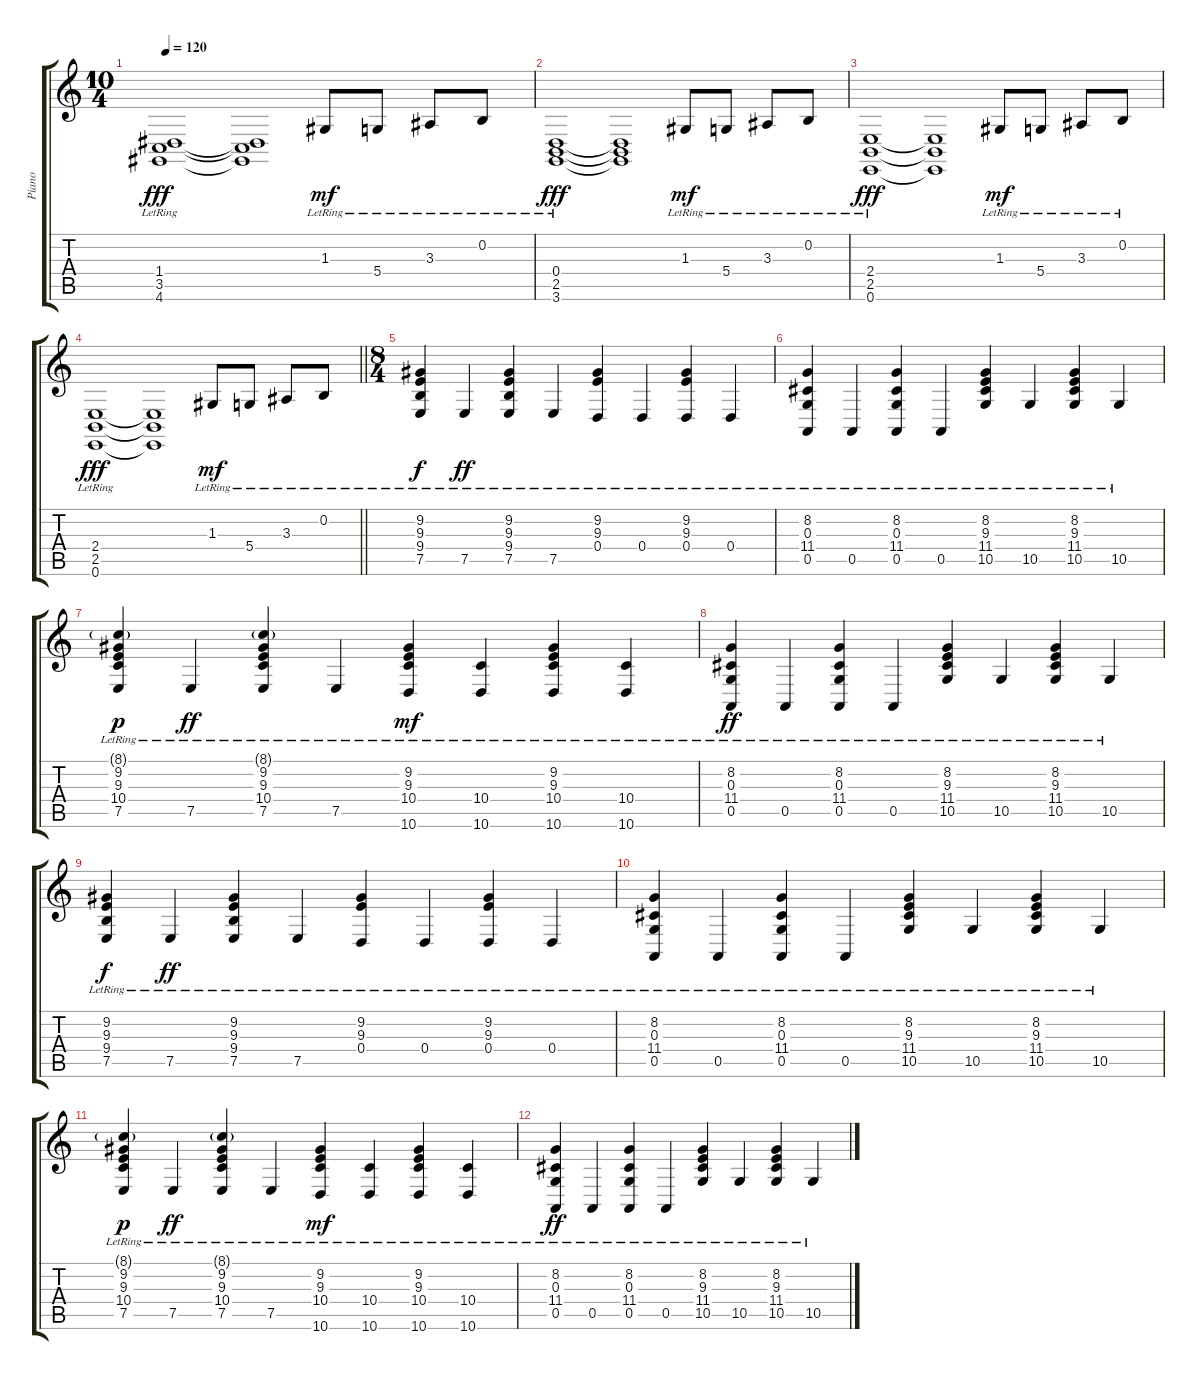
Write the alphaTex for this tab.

\track ("Piano" "Piano") {instrument acousticgrandpiano}
\staff {score tabs}
\tuning (E4 B3 G3 D3 A2 E2) {hide}
\ts (10 4)
\tempo 120
\clef g2
\ks c
(1.4{lr} 3.5{lr} 4.6{lr}).1{dy fff} (1.4{t} 3.5{t} 4.6{t}).1 1.3{lr}.8{dy mf} 5.4{lr}.8 3.3{lr}.8 0.2{lr}.8 |
(0.4{lr} 2.5{lr} 3.6{lr}).1{dy fff} (0.4{t} 2.5{t} 3.6{t}).1 1.3{lr}.8{dy mf} 5.4{lr}.8 3.3{lr}.8 0.2{lr}.8 |
(2.4{lr} 2.5{lr} 0.6{lr}).1{dy fff} (2.4{t} 2.5{t} 0.6{t}).1 1.3{lr}.8{dy mf} 5.4{lr}.8 3.3{lr}.8 0.2{lr}.8 |
\barLineRight lightlight
(2.4{lr} 2.5{lr} 0.6{lr}).1{dy fff} (2.4{t} 2.5{t} 0.6{t}).1 1.3{lr}.8{dy mf} 5.4{lr}.8 3.3{lr}.8 0.2{lr}.8 |
\ts (8 4)
\section ("" "")
(9.2{lr} 9.3{lr} 9.4{lr} 7.5{lr}).4{dy f} 7.5{lr}.4{dy ff} (9.2{lr} 9.3{lr} 9.4{lr} 7.5{lr}).4 7.5{lr}.4 (9.2{lr} 9.3{lr} 0.4{lr}).4 0.4{lr}.4 (9.2{lr} 9.3{lr} 0.4{lr}).4 0.4{lr}.4 |
(8.2{lr} 0.3{lr} 11.4{lr} 0.5{lr}).4 0.5{lr}.4 (8.2{lr} 0.3{lr} 11.4{lr} 0.5{lr}).4 0.5{lr}.4 (8.2{lr} 9.3{lr} 11.4{lr} 10.5{lr}).4 10.5{lr}.4 (8.2{lr} 9.3{lr} 11.4{lr} 10.5{lr}).4 10.5{lr}.4 |
(8.1{g} 9.2{lr} 9.3{lr} 10.4{lr} 7.5{lr}).4{dy p} 7.5{lr}.4{dy ff} (8.1{g} 9.2{lr} 9.3{lr} 10.4{lr} 7.5{lr}).4 7.5{lr}.4 (9.2{lr} 9.3{lr} 10.4{lr} 10.6).4{dy mf} (10.4{lr} 10.6).4 (9.2{lr} 9.3{lr} 10.4{lr} 10.6).4 (10.4{lr} 10.6).4 |
(8.2{lr} 0.3{lr} 11.4{lr} 0.5{lr}).4{dy ff} 0.5{lr}.4 (8.2{lr} 0.3{lr} 11.4{lr} 0.5{lr}).4 0.5{lr}.4 (8.2{lr} 9.3{lr} 11.4{lr} 10.5{lr}).4 10.5{lr}.4 (8.2{lr} 9.3{lr} 11.4{lr} 10.5{lr}).4 10.5{lr}.4 |
(9.2{lr} 9.3{lr} 9.4{lr} 7.5{lr}).4{dy f} 7.5{lr}.4{dy ff} (9.2{lr} 9.3{lr} 9.4{lr} 7.5{lr}).4 7.5{lr}.4 (9.2{lr} 9.3{lr} 0.4{lr}).4 0.4{lr}.4 (9.2{lr} 9.3{lr} 0.4{lr}).4 0.4{lr}.4 |
(8.2{lr} 0.3{lr} 11.4{lr} 0.5{lr}).4 0.5{lr}.4 (8.2{lr} 0.3{lr} 11.4{lr} 0.5{lr}).4 0.5{lr}.4 (8.2{lr} 9.3{lr} 11.4{lr} 10.5{lr}).4 10.5{lr}.4 (8.2{lr} 9.3{lr} 11.4{lr} 10.5{lr}).4 10.5{lr}.4 |
(8.1{g} 9.2{lr} 9.3{lr} 10.4{lr} 7.5{lr}).4{dy p volume 0} 7.5{lr}.4{dy ff} (8.1{g} 9.2{lr} 9.3{lr} 10.4{lr} 7.5{lr}).4 7.5{lr}.4 (9.2{lr} 9.3{lr} 10.4{lr} 10.6).4{dy mf} (10.4{lr} 10.6).4 (9.2{lr} 9.3{lr} 10.4{lr} 10.6).4 (10.4{lr} 10.6).4 |
(8.2{lr} 0.3{lr} 11.4{lr} 0.5{lr}).4{dy ff} 0.5{lr}.4 (8.2{lr} 0.3{lr} 11.4{lr} 0.5{lr}).4 0.5{lr}.4 (8.2{lr} 9.3{lr} 11.4{lr} 10.5{lr}).4 10.5{lr}.4 (8.2{lr} 9.3{lr} 11.4{lr} 10.5{lr}).4 10.5{lr}.4
